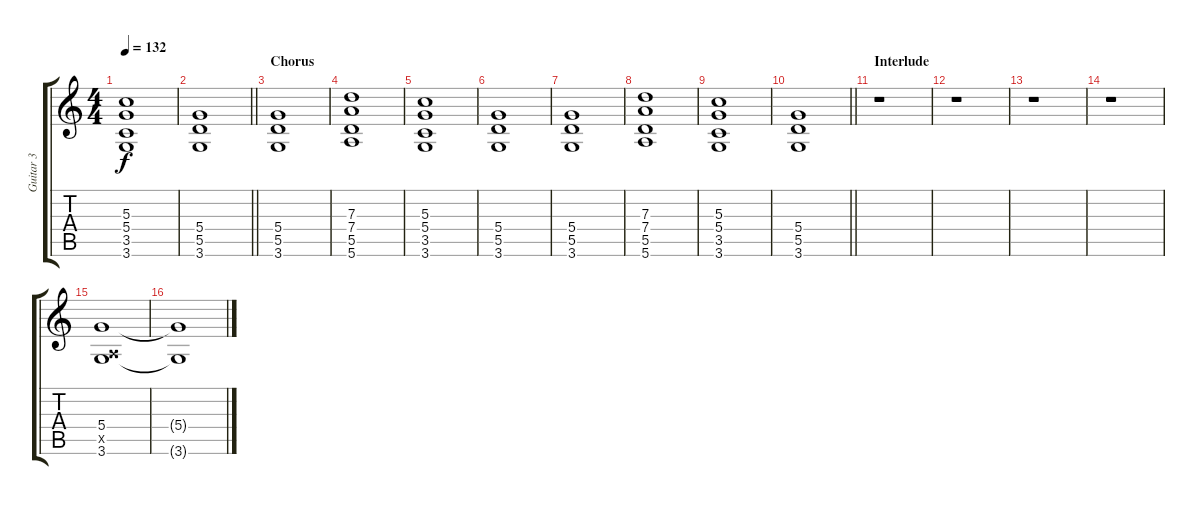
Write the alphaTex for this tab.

\track ("Guitar 3" "Guitar 3") {instrument distortionguitar}
\staff {score tabs}
\tuning (E4 B3 G3 D3 A2 E2) {hide}
\ts (4 4)
\tempo 132
\clef g2
\ks c
(5.3 5.4 3.5 3.6).1{dy f} |
\barLineRight lightlight
(5.4 5.5 3.6).1 |
\section ("" "Chorus")
(5.4 5.5 3.6).1 |
(7.3 7.4 5.5 5.6).1 |
(5.3 5.4 3.5 3.6).1 |
(5.4 5.5 3.6).1 |
(5.4 5.5 3.6).1 |
(7.3 7.4 5.5 5.6).1 |
(5.3 5.4 3.5 3.6).1 |
\barLineRight lightlight
(5.4 5.5 3.6).1 |
\section ("" "Interlude")
r.1 |
r.1 |
r.1 |
r.1 |
(5.4 0.5{x} 3.6).1 |
(5.4{t} 3.6{t}).1
